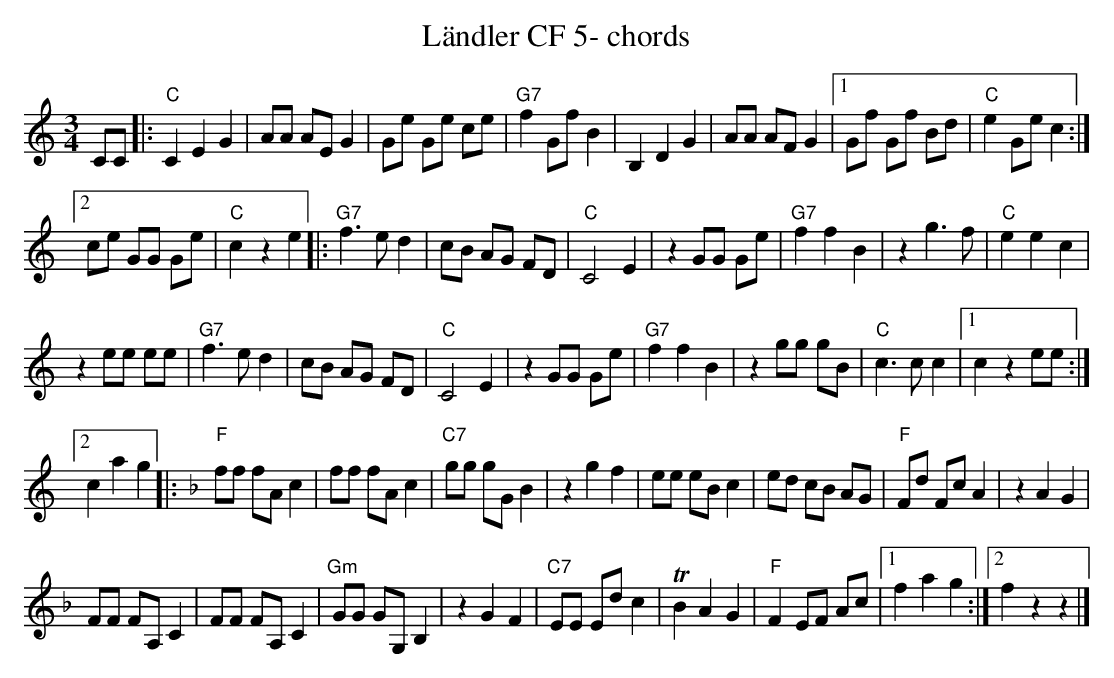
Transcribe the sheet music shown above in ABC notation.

X:1
T:L\"andler CF 5- chords
M:3/4
L:1/8
K:Cmaj%%MIDI gchordon
CC |: "C"C2E2G2 | AA AE G2 | Ge Ge ce | "G7"f2 Gf B2 | B,2D2G2 | AA AF G2 |1 Gf Gf Bd | "C"e2 Ge c2 :|2
ce GG Ge | "C"c2z2e2 |: "G7"f3ed2 | cB AG FD | "C"C4E2 | z2GG Ge | "G7"f2f2B2 | z2g3f | "C"e2e2c2 |
z2ee ee | "G7"f3ed2 | cB AG FD | "C"C4E2 | z2GG Ge | "G7"f2f2B2 | z2gg gB | "C"c3cc2 |1 c2z2ee :|2
c2a2g2 |: [K:Fmaj] "F"ff fA c2 | ff fA c2 | "C7"gg gG B2 | z2g2f2 | ee eB c2 | ed cB AG | "F"Fd Fc A2 | z2A2G2 |
FF FA, C2 | FF FA, C2 | "Gm"GG GG, B,2 | z2G2F2 | "C7"EE Ed c2 | TB2A2G2 | "F"F2 EF Ac |1 f2a2g2 :|2 f2z2z2 |]
